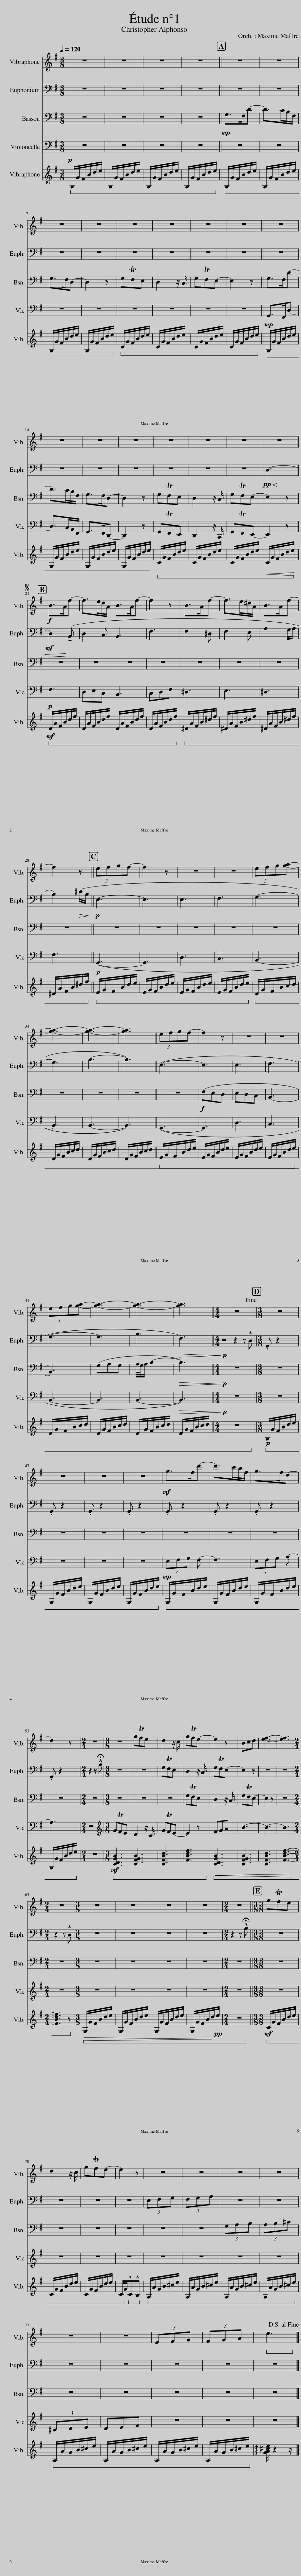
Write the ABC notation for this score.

X:1
%%score 1 2 3 4 5
L:1/8
Q:1/4=120
M:3/8
I:linebreak $
K:G
V:1 treble
V:2 treble transpose=-14
V:3 bass
V:4 bass
V:5 treble
V:1
 z3 | z3 | z3 | z3 || z3 | %5
 z3 |$ z3 | z3 | z3 | z3 | %10
 z3 | z3 || z3 |$ z3 | z3 | %15
 z3 | z3 | z3 | z3 | z3 ||$ %20
S!f! B>Af- | f>ed/A/ | B>Af- | f2 z | B>Af- | %25
 f>e^d/A/ | B>Af- |$ f2 z || (3efgf- | f2 z | %30
 z3 | z3 | (3efg[ga]- |$ [ga]3- | [ga]3- | %35
 [ga]3 || (3efgf- | f2 z | z3 | z3 |$ %40
 (3efg[ga]- | [ga]3- | [ga]3- | [ga]3 ||[M:4/4] z8!fine! || %45
[M:3/8] z3 |$ z3 | z3 | z3 |!mf! g>fd'- | %50
 d'>c'b/f/ | g>fd- |$ d2 z |[M:2/4] z4 |[M:3/8] z3 | %55
 gTfe | d2 z/ c/ | gTfe- | e2 z | Bcd | %60
 [ef]3- |$ [ef]3 |[M:2/4] z4 |[M:3/8] z3 | z3 | %65
 z3 | z3 |[M:2/4] z4 ||$[M:3/8] gTfe | d2 z/ c/ | %70
 gTfe- | e2 z | z3 | z3 | z3 |$ %75
 z3 | z3 | z3 | EFG | FGA | %80
!ped! e3!ped-up!!D.S.! |] %81
V:2
 z3 | z3 | z3 | z3 || z3 | %5
 z3 |$ z3 | z3 | z3 | z3 | %10
 z3 | z3 || z3 |$ z3 | z3 | %15
 z3 | z3 | z3 | z3 |!pp!!<(! E3- ||$ %20
!mf! E2!<)! (!tenuto!^C | E2 !tenuto!D | ^C3 | ^G3 | ^G2 ^E | %25
 ^G2 F | B2 A/B/ |$ ^c2)!>(! (^e/c/!>)! ||!p! F3- | F3 | %30
 F3 | ^G3 | A3- |$ A3 | ^c3- | %35
 c3) || (F3- | F3 | F3 | ^G3 |$ %40
 A3- | A3 | ^c3 |!>(! ^G3)!>)! ||[M:4/4]!p! z4 z2 z !^!E || %45
[M:3/8] .A, z2 |$ .A, z2 | .A, z2 | .A, z2 | .A, z2 | %50
 .A, z2 | .A, z2 |$ .A, z2 |[M:2/4] z2 z !^!!fermata!^c |[M:3/8] z3 | %55
 z3 | AT^GF | E2 z/ D/ | AT^GF- | F2 z | %60
 z3 |$ z3 |[M:2/4] z2 z !^!E |[M:3/8] z3 | z3 | %65
 z3 | z3 |[M:2/4] z2 z !^!!fermata!^c ||$[M:3/8] z3 | z3 | %70
 z3 | z3 | F^GA | ^GAB | z3 |$ %75
 z3 | z3 | z3 | z3 | z3 | %80
 z3 |] %81
V:3
 z3 | z3 | z3 | z3 ||!mp! G,>F,D- | %5
 D>CB,/F,/ |$ G,>F,D,- | D,2 z | G,TF,E, | D,2 z/ C,/ | %10
 G,TF,E,- | E,2 z || G,>F,D- |$ D>CB,/F,/ | G,>F,D,- | %15
 D,2 z | G,TF,E, | D,2 z/ C,/ | G,TF,E,- | E,2 z ||$ %20
 z3 | z3 | z3 | z3 | z3 | %25
 z3 | z3 |$ z3 || z3 | z3 | %30
 z3 | z3 | z3 |$ z3 | z3 | %35
 z3 || z3 |!f! (F,E,D, | E,D,C, | B,,3- |$ %40
 B,,3) | (G,A,G, | A,/4G,/4A,/ B,2- |!>(! B,3)!>)! ||[M:4/4]!p! z8 || %45
[M:3/8] z3 |$ z3 | z3 | z3 | z3 | %50
 z3 | z3 |$ z3 |[M:2/4] z4 |[M:3/8] z3 | %55
 z3 | z3 | G,TF,E, | D,2 z/ C,/ | G,TF,E,- | %60
 E,2 z |$ z3 |[M:2/4] z4 |[M:3/8] z3 | z3 | %65
 z3 | z3 |[M:2/4] z4 ||$[M:3/8] z3 | z3 | %70
 z3 | z3 | z3 | z3 | G,A,B, |$ %75
 A,B,^C | z3 | z3 | z3 | z3 | %80
 z3 |] %81
V:4
 z3 | z3 | z3 | z3 || z3 | %5
 z3 |$ z3 | z3 | z3 | z3 | %10
 z3 | z3 ||!mp! G,,>F,,D,- |$ D,>C,B,,/F,,/ | G,,>F,,D,,- | %15
 D,,2 z | G,,TF,,E,, | D,,2 z/ C,,/ | G,,TF,,E,,- | E,,2 z ||$ %20
!p! F,3 | D,E,C, | B,,3 | C,D,F, | ^D,3 | %25
 E,3 | ^D,3 |$ F,3 ||!p! (G,,3- | G,,3 | %30
 D,3 | C,3 | B,,3- |$ B,,3 | B,,3- | %35
 B,,3) || (G,,3- | G,,3 | D,3 | C,3 |$ %40
 B,,3- | B,,3 | B,,3- |!>(! B,,3)!>)! ||[M:4/4]!p! z8 || %45
[M:3/8] z3 |$ z3 | z3 | z3 |!mp! (3E,F,G, F,- | %50
 F,3 | (3E,F,G, A,- |$ A,3 |[M:2/4] z4 |[M:3/8][K:treble] GTFE | %55
 D2 z/ C/ | GTFE- | E2 z | FGA | B3- | %60
 B3- |$ B3 |[M:2/4] z4 |[M:3/8] z3 | z3 | %65
 z3 | z3 |[M:2/4] z4 ||$[M:3/8] z3 | z3 | %70
 z3 | z3 | z3 | z3 | z3 |$ %75
 z3 | ^CDE | DEF | z3 | z3 | %80
 z3 |] %81
V:5
!p!!ped! G,/G/F/B/d/e/ | G,/G/F/B/d/e/ | G,/G/F/B/d/e/ | G,/G/F/B/d/e/!ped-up! ||!ped! G,/G/F/B/d/e/ | %5
 G,/G/F/B/d/e/ |$ G,/G/F/B/d/e/ | G,/G/F/B/d/e/!ped-up! |!ped! C/G/F/B/d/e/ | C/G/F/B/d/e/ | %10
 C/G/F/B/d/e/ | C/G/F/B/d/e/!ped-up! ||!ped! G,/G/F/B/d/e/ |$ G,/G/F/B/d/e/ | G,/G/F/B/d/e/ | %15
 G,/G/F/B/d/e/!ped-up! |!ped! C/G/F/B/d/e/ | C/G/F/B/d/e/ | C/G/F/B/d/e/ |!<(! C/G/F/B/d/e/!ped-up!!<)! ||$ %20
!mf!!ped! D/A/F/B/d/f/ | D/A/F/B/d/f/ | D/A/F/B/d/f/ | D/A/F/B/d/f/!ped-up! |!ped! ^D/A/F/B/^d/f/ | %25
 ^D/A/F/B/^d/f/ | ^D/A/F/B/^d/f/ |$ ^D/A/F/B/^d/f/!ped-up! ||!ped! E/G/F/B/d/e/ | E/G/F/B/d/e/ | %30
 E/G/F/B/d/e/ | E/G/F/B/d/e/!ped-up! |!ped! D/G/F/B/c/d/ |$ D/G/F/B/c/d/ | D/G/F/B/c/d/ | %35
 D/G/F/B/c/d/ ||!ped! E/G/F/B/d/e/ | E/G/F/B/d/e/ | E/G/F/B/d/e/ | E/G/F/B/d/e/!ped-up! |$ %40
 D/G/F/B/c/d/ | D/G/F/B/c/d/ | D/G/F/B/c/d/ | D/G/F/B/c/d/ ||[M:4/4] z8 || %45
[M:3/8]!p!!ped! G,/G/F/B/d/e/ | x5!ped-up!$ G,/G/F/B/d/e/ | G,/G/F/B/d/e/ | G,/G/F/B/d/e/ |!ped! G,/G/F/B/d/e/!ped-up! | %50
 G,/G/F/B/d/e/ | G,/G/F/B/d/e/ |$ G,/G/F/B/d/e/ |[M:2/4] z4 |[M:3/8]!mf!!ped! [CDGB]3!ped-up! | %55
 [CFGB]3 | [CFBd]3 | [FBdf]3 |!<(!!ped! [CDGB]3!ped-up! | [CFGB]3 | %60
 [CFBd]3 |$ [FBdf]3-!<)! |[M:2/4] [FBdf]3 z |[M:3/8]!>(!!ped! G,/G/F/B/d/e/ | x!ped-up! G,/G/F/B/d/e/ | %65
 G,/G/F/B/d/e/ | G,/G/F/B/d/!pp!e/!>)! |[M:2/4] z4 ||$[M:3/8]!mf!!ped! C/G/F/B/d/e/ | x!ped-up! C/G/F/B/d/e/ | %70
 C/G/F/B/d/e/ | C/G/!ped-up!!ped!!^!C!^!B, |!ped! A,/A/G/B/^c/e/!ped-up! | A,/A/G/B/^c/e/ | A,/A/G/B/^c/e/ |$ %75
 A,/A/G/B/^c/e/ |!ped! A,/A/G/B/^c/e/!ped-up! | A,/A/G/B/^c/e/ | A,/A/G/B/^c/e/ | A,/A/G/B/^c/e/ | %80
 !arpeggio![GA^ce]/ z2 z/ |] %81
